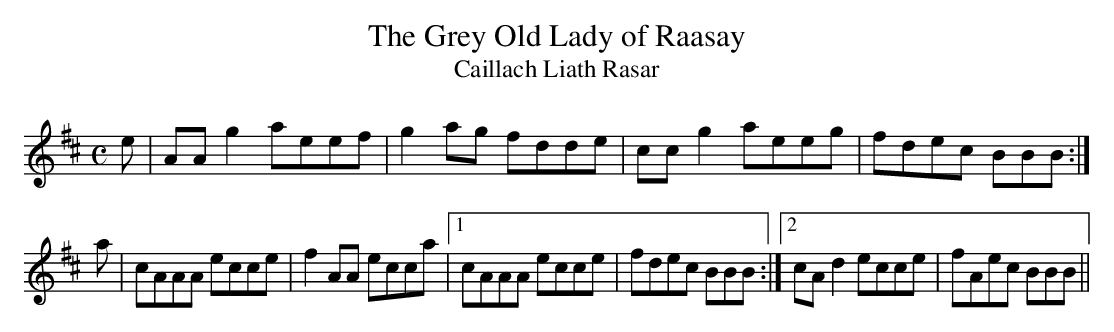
X:1
T:Grey Old Lady of Raasay, The
T:Caillach Liath Rasar
M:C
L:1/8
K:A Mix
e|AA g2 aeef|g2 ag fdde|cc g2 aeeg|fdec BBB:|
a|cAAA ecce|f2 AA ecca|1 cAAA ecce|fdec BBB:|2 cA d2 ecce|fAec BBB||
